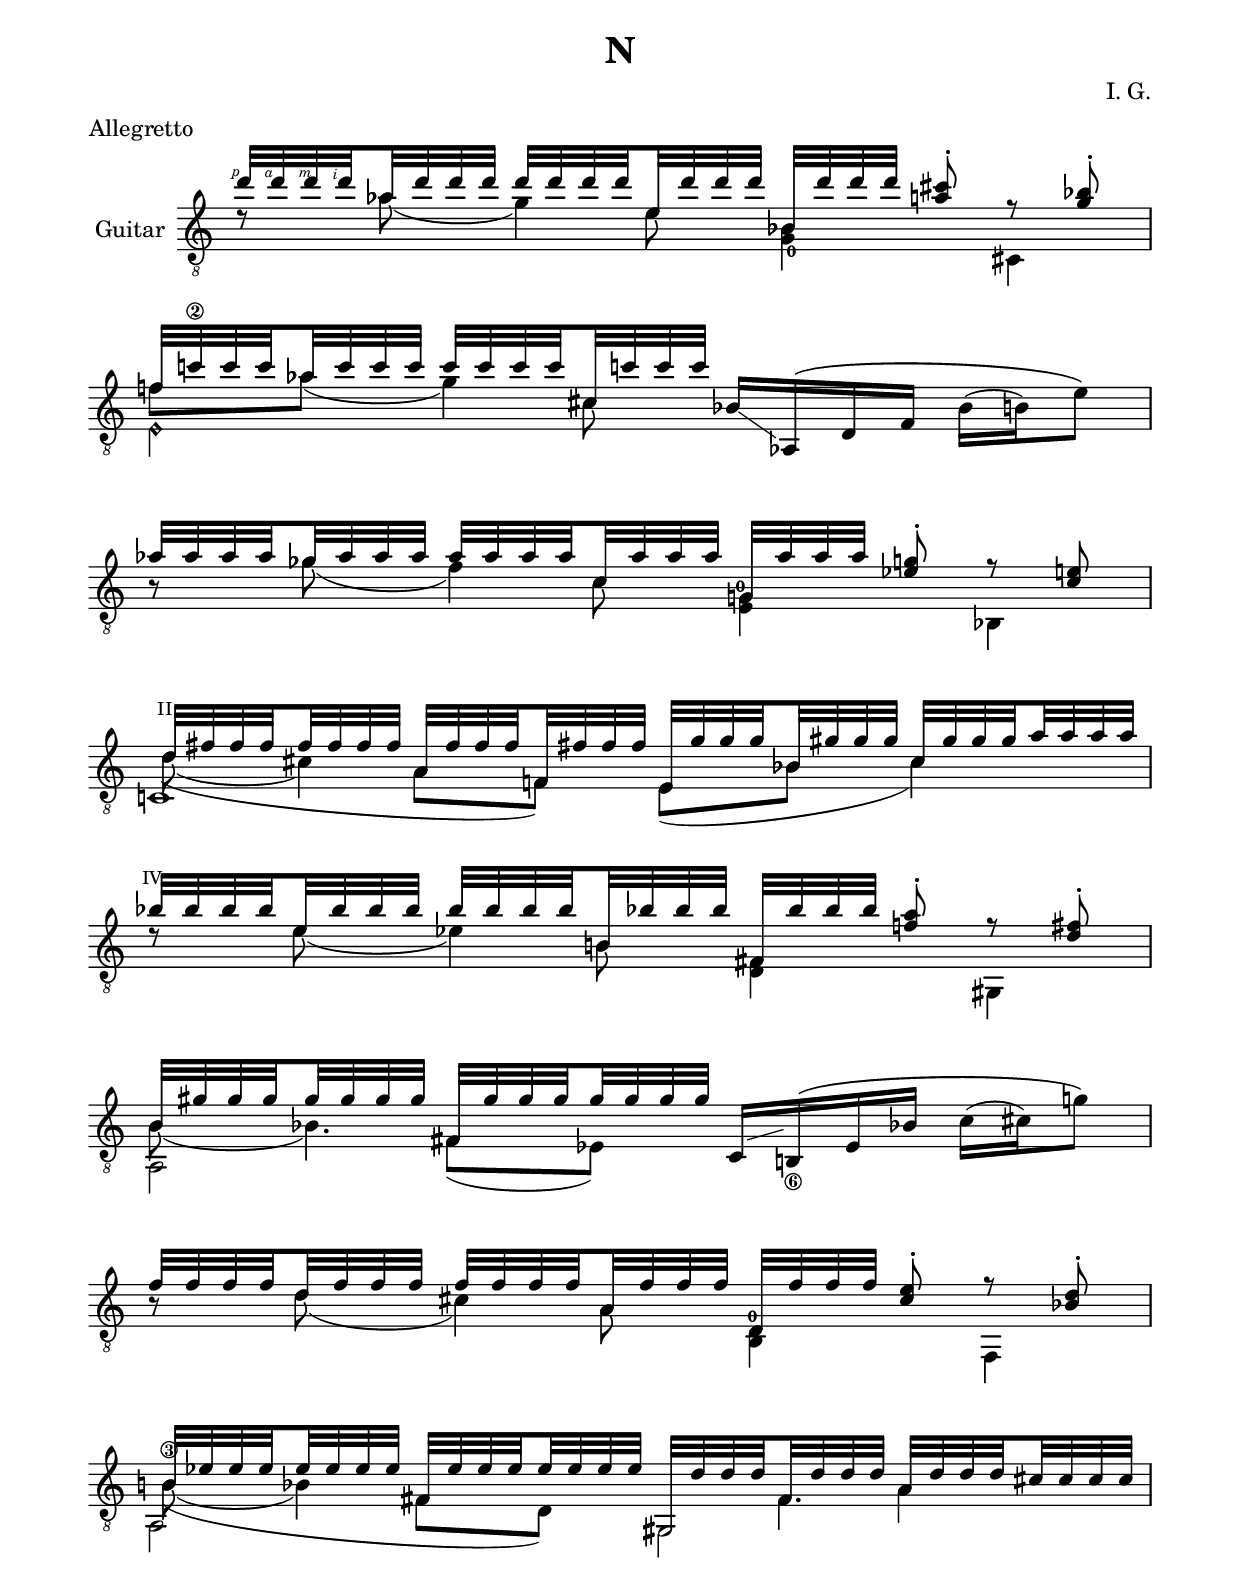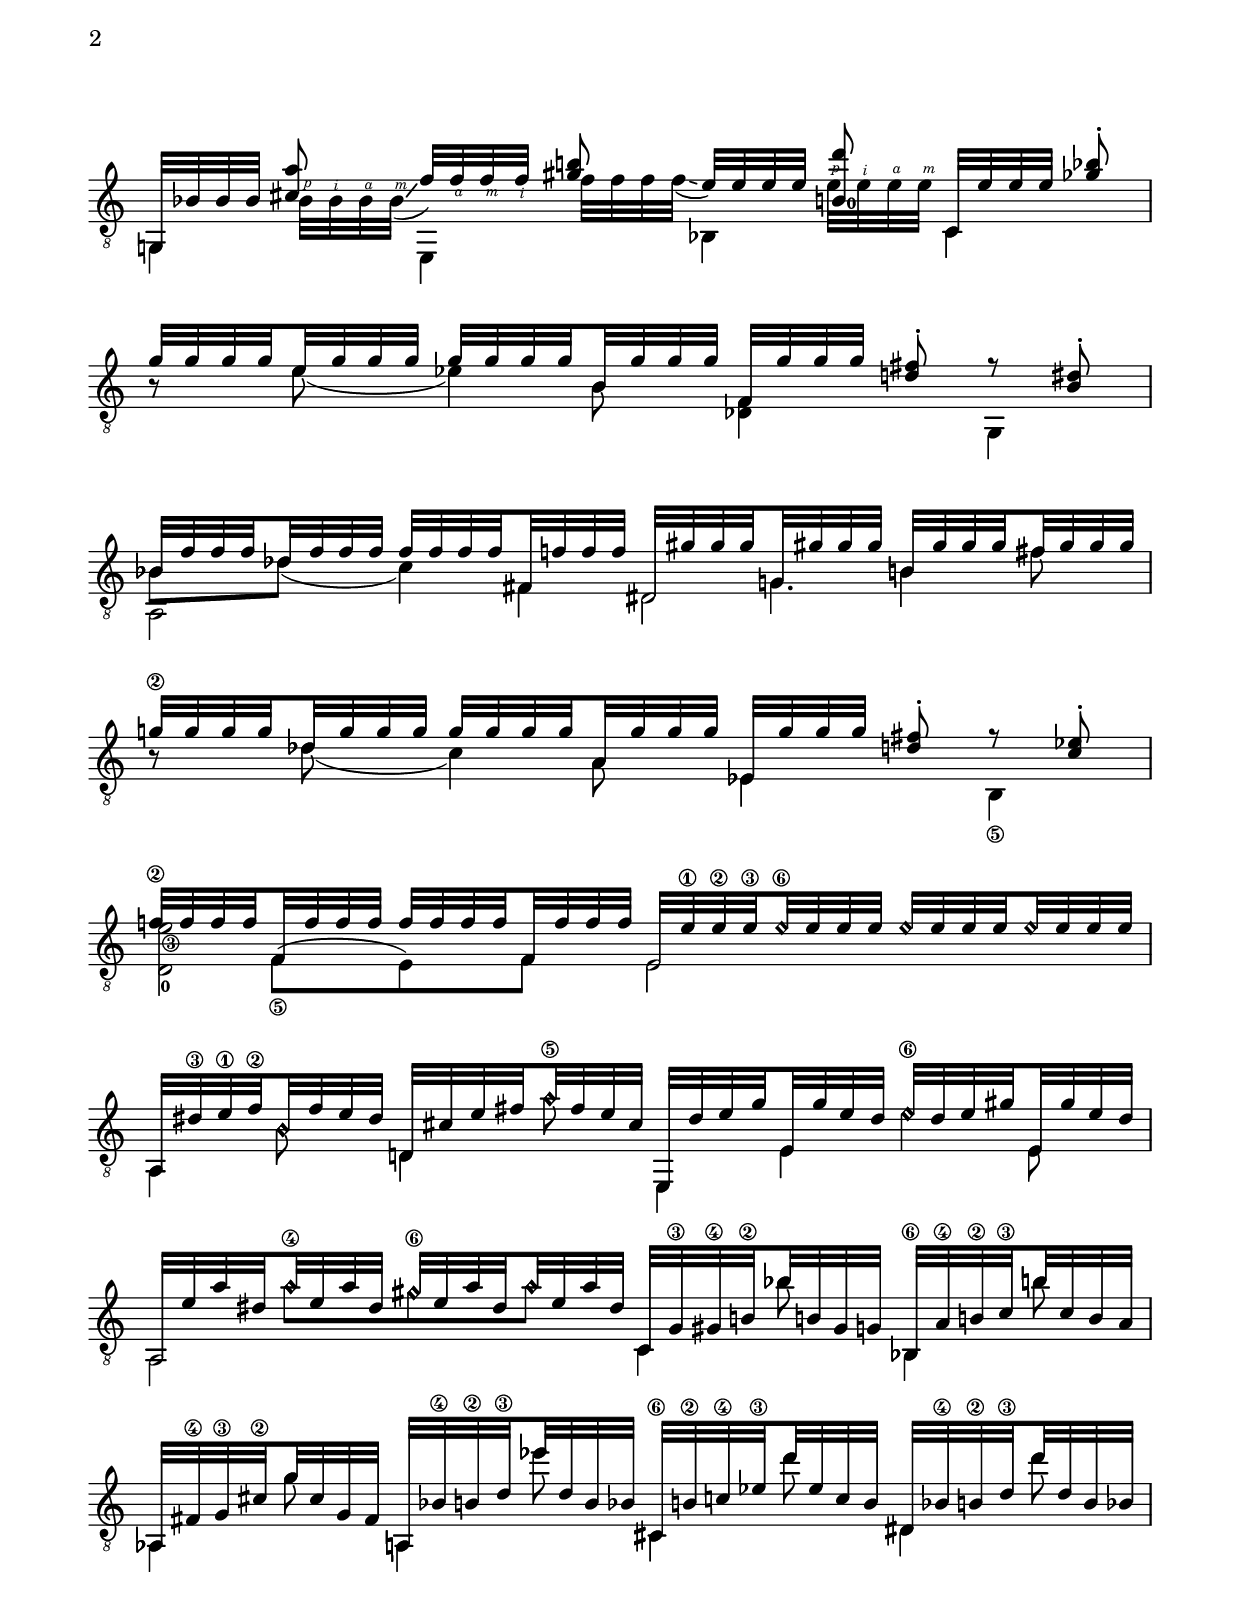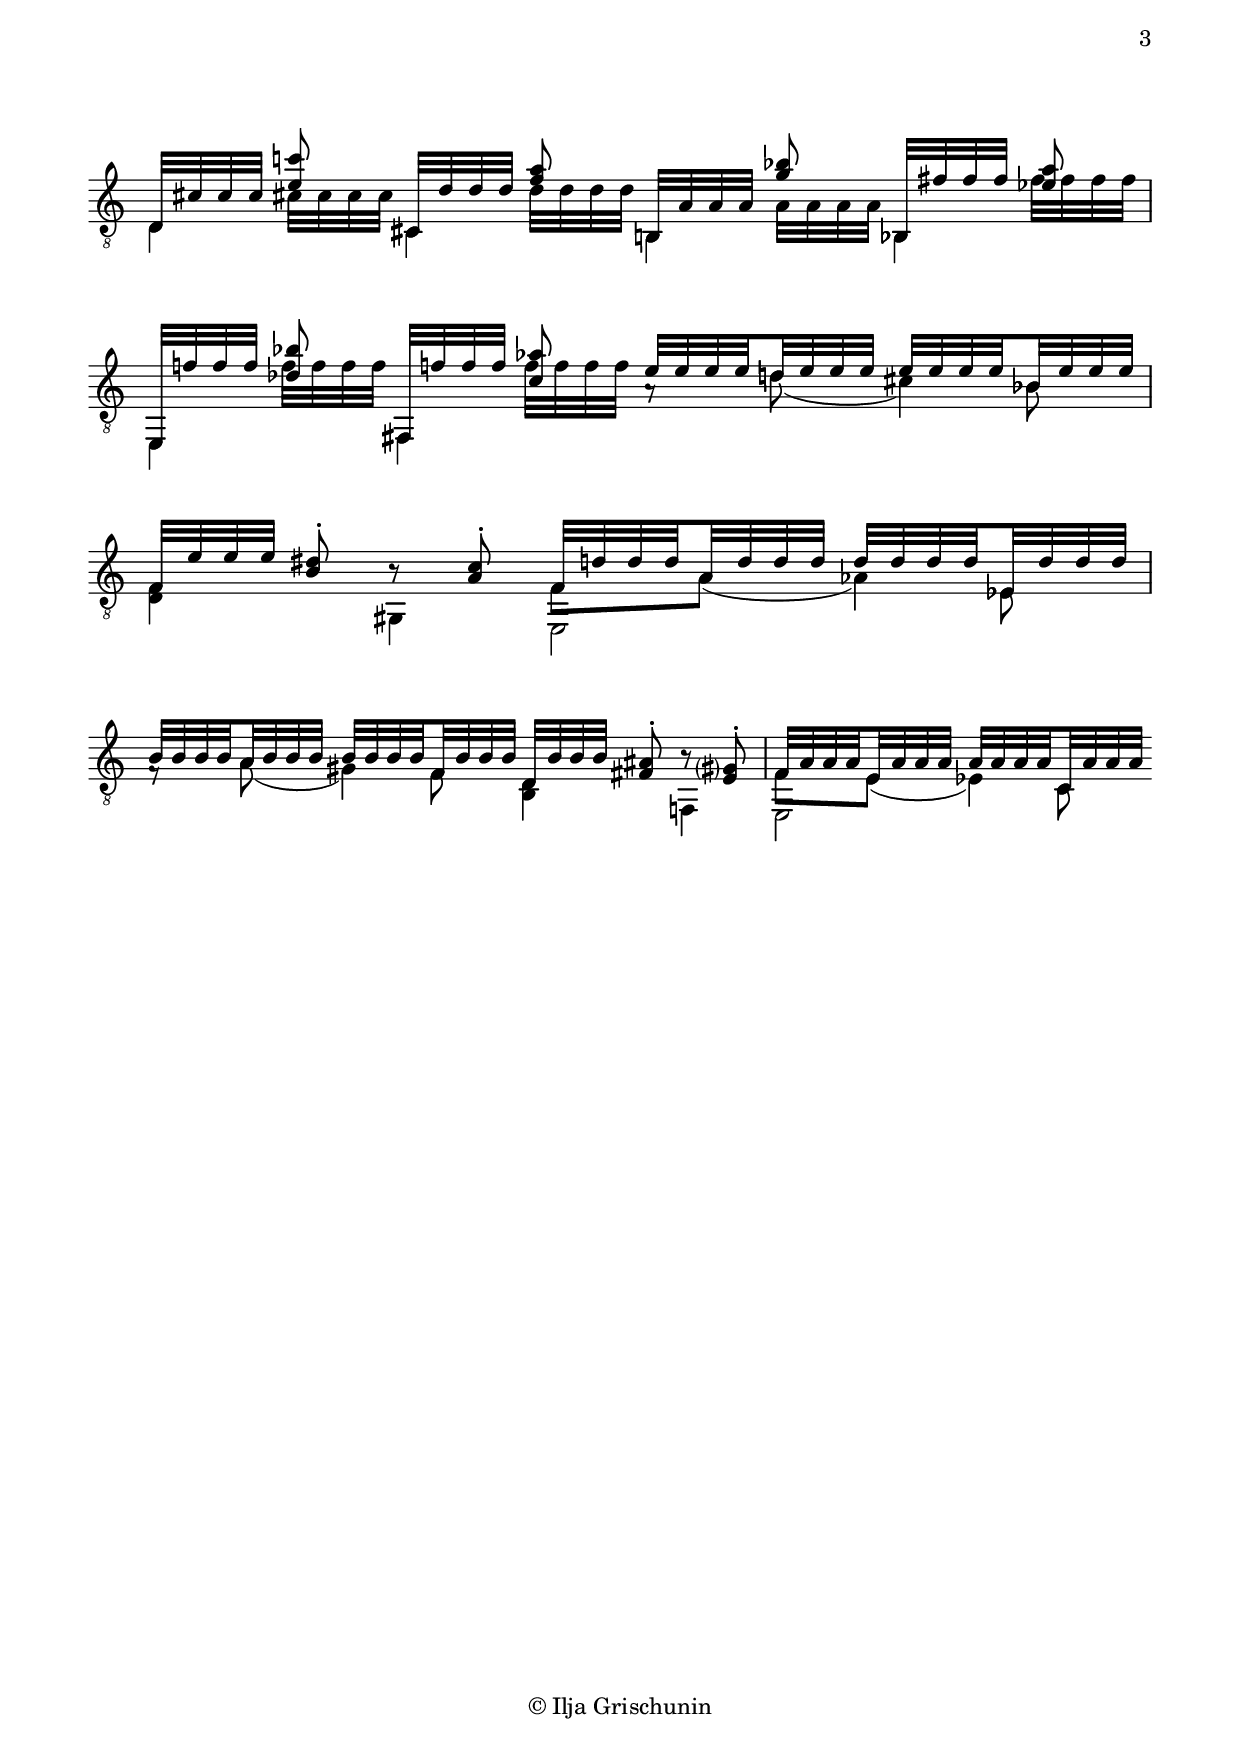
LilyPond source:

\version "2.19.15"

\language "deutsch"

\header {
  title = "N"
  meter = "Allegretto"
  composer = "I. G."
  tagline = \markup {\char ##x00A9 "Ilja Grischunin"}
}

\paper {
  #(set-paper-size "a4")
  top-markup-spacing.basic-distance = 5
  markup-system-spacing.basic-distance = 15
  top-system-spacing.basic-distance = 20
  system-system-spacing.basic-distance = 20
  score-system-spacing.basic-distance = 20
  last-bottom-spacing.basic-distance = 25

  %two-sided = ##t
  %inner-margin = 25
  %outer-margin = 15
  left-margin = 15
  right-margin = 15
}

\layout {
  \context {
    \Voice
    \override Glissando.thickness = #1.5
    \override Glissando.gap = #0.1
  }
  \context {
    \Score
    \remove "Bar_number_engraver"
  }
}
%%%%%%%%%%%%%%%%%%%%%%%%%%%%%%%%%%%%%%
#(define RH rightHandFinger)

xLV = #(define-music-function (parser location further) (number?) #{
  \once \override LaissezVibrerTie.X-extent = #'(0 . 0)
  \once \override LaissezVibrerTie.details.note-head-gap = #(/
                                                             further -2)
  \once \override LaissezVibrerTie.extra-offset = #(cons (/
                                                          further 2) 0)
         #})

stringNumberSpanner =
#(define-music-function (parser location StringNumber) (string?)
   #{
     \override TextSpanner.font-size = #-5
     \override TextSpanner.dash-fraction = #0.3
     \override TextSpanner.dash-period = #1.5
     \override TextSpanner.bound-details.right.arrow = ##t
     \override TextSpanner.arrow-width = #0.2
     \override TextSpanner.arrow-length = #0.7
     \override TextSpanner.bound-details.left.stencil-align-dir-y = #CENTER
     \override TextSpanner.bound-details.left.text = \markup { \circle \number #StringNumber }
   #})

stringNumSpan =
#(define-music-function (parser location StringNumber) (string?)
   #{
     \override TextSpanner.font-size = #-5
     \override TextSpanner.dash-fraction = #0.3
     \override TextSpanner.dash-period = #1.5
     %\override TextSpanner.bound-details.right.arrow = ##t
     %\override TextSpanner.arrow-width = #0.2
     %\override TextSpanner.arrow-length = #0.7
     \override TextSpanner.bound-details.left.stencil-align-dir-y = #CENTER
     \override TextSpanner.bound-details.left.text = \markup { \circle \number #StringNumber }
   #})

%%%%%%%%%%%%%%%%%%%%%%%%%%%%%%%%%%%%%%

global = {
  %\key d \major
  \time 4/4
  \override Staff.TimeSignature.stencil = ##f
}

ossia = \relative {
  \set Staff.fontSize = #-3
  \override Staff.StaffSymbol.staff-space = #(magstep -3)
  \override Staff.StaffSymbol.thickness = #(magstep -3)
  \global
  d''2~ d8 cis-. r b-. c!2 r
  \break
  as~ as8 g-. r e fis2 r
  \break
  b~ b8 a-. r fis-. as2 r
  \break
  f~ f8 e-. r d es2 d'4.( cis8)
  \break
  b4 f' e4. b'8 g2~ g8 fis-. r es-. f!2 as f e R1*2 r2 b4 h g es' d2
  cis4 d a fis' f2 e~ e8 dis-. r c-. d2 h~ h8 b-. r g-. a2 r
}

classicalGuitar = \relative {
  \global
  <<
    {
      \set subdivideBeams = ##t
      \set baseMoment = #(ly:make-moment 1/8)
      \set beatStructure = #'(2 2 2 2)
      \override StrokeFinger.extra-offset = #'(-2.3 . 0.8)
      d''32\RH #1 d\RH #4 d\RH #3 d\RH #2 as d d d d d d d e, d' d d
      b, d' d d <a cis>8-.\noBeam r <g b>-.
    }
    \\
    {
      d8\rest as'( g4)
      \once\override Fingering.extra-offset = #'(0.3 . 1)
      <g,_0 b>4 cis,
    }
    \\
    {
      \voiceTwo
      s4. e'8 s2
    }
  >>
  <<
    {
      f!32 c'!\2 c c as c c c c c c c cis, c'! c c
    }
    \\
    {
      f,8 as( g4)
    }
    \\
    {
      \voiceTwo
      s4. cis,8
    }
    \\
    {
      \voiceTwo
      e,4\harmonic s
    }
  >>
  b'16-\markup {
    \postscript #"1.2 2.2 moveto 3.6 -2.5 rlineto stroke"
  } as,\( d f b( h) e8\)
  <<
    {
      \set subdivideBeams = ##t
      \set baseMoment = #(ly:make-moment 1/8)
      \set beatStructure = #'(2 2 2 2)
      as32 as as as ges as as as as as as as c, as' as as
      g, as' as as <es g>8-.\noBeam r <c e>
    }
    \\
    {
      h8\rest ges'( f4)
      \once\override Fingering.extra-offset = #'(-0.5 . -3)
      <e, g!-0>4 b
    }
    \\
    {
      \voiceTwo
      s4. c'8 s2
    }
  >>
  <<
    {
      \override TextScript.font-size = -2
      \once\override TextScript.extra-offset = #'(-0.5 . -1.5)
      d32^"II" fis fis fis fis fis fis fis
      a, fis' fis fis f,! fis'! fis fis
      e, g' g g b, gis' gis gis cis, gis' gis gis a a a a
    }
    \\
    {
      d,8( cis4) s8
    }
    \\
    {
      \voiceTwo
      \hideNotes
      \shape #'((0.8 . 0.3) (0 . 0) (0 . 0) (0 . 0)) Slur
      d4(\unHideNotes a8 f) e( b' cis4)
    }
    \\
    {
      \voiceTwo
      c,!1
    }
  >>
  <<
    {
      \once\override TextScript.extra-offset = #'(-0.7 . -1.5)
      b''32^"IV" b b b e, b' b b b b b b h,! b'! b b
      fis, b' b b <f! a>8-.\noBeam r <d fis>-.
    }
    \\
    {
      d8\rest e( es4) <d, fis> gis,
    }
    \\
    {
      \voiceTwo
      s4. h'8 s2
    }
  >>
  <<
    {
      h32 gis' gis gis gis gis gis gis fis, gis' gis gis gis gis gis gis
    }
    \\
    {
      h,8( b4.)
    }
    \\
    {
      \voiceTwo
      s4 fis8( es)
    }
    \\
    {
      \voiceTwo
      a,2
    }
  >>
  c16-\markup {
    \postscript #"1.7 1.2 moveto 3.5 1 rlineto stroke"
  } h!_\6\( es b'! c( cis) g'8\)
  \break
  <<
    {
      \set subdivideBeams = ##t
      \set baseMoment = #(ly:make-moment 1/8)
      \set beatStructure = #'(2 2 2 2)
      f32 f f f d f f f f f f f a, f' f f
      d, f' f f <cis e>8-.\noBeam r <b d>-.
    }
    \\
    {
      h8\rest d( cis4)
      \once\override Fingering.extra-offset = #'(-0.3 . -4.2)
      <h, d-0> f
    }
    \\
    {
      \voiceTwo
      s4. a'8 s2
    }
  >>
  \mergeDifferentlyHeadedOn
  \mergeDifferentlyDottedOn
  <<
    {
      h32 es es es es es es es fis, es' es es es es es es
      gis,, d'' d d fis, d' d d a d d d cis cis cis cis
    }
    \\
    {
      h!8\3( b4) s8 s4 a
    }
    \\
    {
      \voiceTwo
      \hideNotes
      \shape #'((1 . 0.8) (0 . 0) (0 . 0) (0 . 0)) Slur
      h4(\unHideNotes fis8 d) s8 fis4.
    }
    \\
    {
      \voiceTwo
      a,2 gis
    }
  >>
  <<
    {
      s8 <cis' a'> s <gis' h!> s
      \once\override Fingering.extra-offset = #'(1.2 . 2.9)
      <h,!_0 d'>
    }
    \\
    {
      \voiceOne
      g,32[ b' b b]
      \voiceTwo
      \override StrokeFinger.extra-offset = #'(-1.3 . 1.5)
      b\RH #1 b\RH #2 b\RH #4 b\RH #3 (\glissando
      \voiceOne
      \override StrokeFinger.extra-offset = #'(-1.3 . -1.2)
      f')[ f\RH #4 f\RH #3 f\RH #2 ]
      \voiceTwo
      f f f f(\glissando
      \voiceOne
      e)[ e e e]
      \voiceTwo
      \override StrokeFinger.extra-offset = #'(-1.3 . 1.5)
      e\RH #1 e\RH #2 e\RH #4 e\RH #3
    }
    \\
    {
      \voiceTwo
      g,,!4 e b'
    }
  >>
  <<
    {
      c32 e' e e <ges b>8-.\noBeam
    }
    \\
    {
      c,,4
    }
  >>
  <<
    {
      g''32 g g g e g g g g g g g h, g' g g
      f, g' g g <d! fis>8-.\noBeam r <h dis>-.
    }
    \\
    {
      h8\rest e( es4) <des, f> g,
    }
    \\
    {
      \voiceTwo
      s4. h'8 s2
    }
  >>
  <<
    {
      b32 f' f f des f f f f f f f fis, f'! f f
      dis, gis' gis gis g,! gis'! gis gis h, gis' gis gis fis gis gis gis
    }
    \\
    {
      s2. s8 fis
    }
    \\
    {
      \voiceTwo
      b,8 des( c4) s h
    }
    \\
    {
      \voiceTwo
      s4. fis4 g4.
    }
    \\
    {
      \voiceTwo
      a,2 dis
    }
  >>
  <<
    {
      g'!32\2 g g g des g g g g g g g a, g' g g
      es, g' g g <d fis>8-.\noBeam r <c es>-.
    }
    \\
    {
      h8\rest des( c4) es, h_\5
    }
    \\
    {
      \voiceTwo
      s4. a'8 s2
    }
  >>
  <<
    {
      f'!32\2 f f f f, f' f f f f f f f, f' f f
      e, e'\1 e\2 e\3 e\harmonic\6 e e e e\harmonic e e e e\harmonic e e e
    }
    \\
    {
      s8 f,^(_\5 e) f
    }
    \\
    {
      \voiceTwo
      \once\override NoteColumn.force-hshift = #0.2
      \once\override StringNumber.extra-offset = #'(0.5 . -3.3)
      <d_0 e'\3>2 e2
    }
  >>
  <<
    {
      a,32 dis'\3 e\1 f\2 h,\harmonic f'  e dis d,! cis' e fis a\harmonic\5 fis e cis
      e,, dis'' e g e, g' e dis e\harmonic\6 dis e gis e, gis' e dis
      a, e'' a dis, a'\harmonic\4 e a dis, gis\harmonic\6 e a dis, a'\harmonic e a dis,
    }
    \\
    {
      s8 h\harmonic s a'\harmonic s e,4 e8
      s a'\harmonic gis\harmonic a\harmonic
    }
    \\
    {
      \voiceTwo
      a,,4 d e, e''\harmonic a,,2
    }
  >>
  <<
    {
      \override Fingering.staff-padding = #'()
      c32 g'\3 gis\4 h!\2 b' h,! gis g b,\6 a'\4 h!\2 c\3 h' c, h a
      as, fis'\4 g\3 cis\2 g' cis, g fis a, b'\4 h\2 d\3 es' d, h b
      cis,\6 h'\2 c!\4 es\3 d' es, c h dis, b'\4 h\2 d\3 d' d, h b
      %d, b' h es cis' es, h b cis, h'\2 c!\4 es\3 d' es, c h
    }
    \\
    {
      s8 b' s h s g s es' s d s d 
      %cis s d s a s fis' s f!
    }
    \\
    {
      \voiceTwo
      c,,4 b as a cis dis 
      %d cis h b e
    }
  >>
  <<
    {
      s8 <e' c'!> s <f a> s <g b> s <es a> s <des b'> s <c as'>
    }
    \\
    {
      \voiceOne
      d,32[ cis' cis cis]
      \voiceTwo
      cis! cis cis cis
      \voiceOne
      cis,[ d' d d]
      \voiceTwo
      d d d d
      \voiceOne
      h,[ a' a a]
      \voiceTwo
      a a a a
      \voiceOne
      b,[ fis'' fis fis]
      \voiceTwo
      fis fis fis fis
      \voiceOne
      e,,[ f''! f f]
      \voiceTwo
      f f f f
      \voiceOne
      fis,,[ f''! f f]
      \voiceTwo
      f f f f
    }
    \\
    {
      \voiceTwo
      d,4 cis h! b e, fis!
    }
  >>
  <<
    {
      \set subdivideBeams = ##t
      \set baseMoment = #(ly:make-moment 1/8)
      \set beatStructure = #'(2 2 2 2)
      e''32 e e e d e e e e e e e b e e e
      f, e' e e <h dis>8-.\noBeam h\rest <a c>-.
    }
    \\
    {
      a8\rest d( cis4) <d, f> gis,
    }
    \\
    {
      \voiceTwo
      s4. b'8 s2
    }
  >>
  <<
    {
      f32 d' d d a d d d d d d d es, d' d d
    }
    \\
    {
      f,8 a( as4)
    }
    \\
    {
      \voiceTwo
      s4. es8
    }
    \\
    {
      \voiceTwo
      e,2
    }
  >>
  <<
    {
      h''32 h h h a h h h h h h h f h h h
      d, h' h h <fis ais>8-.\noBeam h\rest <e, gis?>-.
    }
    \\
    {
      f8\rest a( gis4) <h, d> f!
    }
    \\
    {
      \voiceTwo
      s4. f'8 s2
    }
  >>
  <<
    {
      f32 a a a e a a a a a a a c, a' a a
    }
    \\
    {
      f8 e( es4)
    }
    \\
    {
      \voiceTwo
      s4. c8
    }
    \\
    {
      \voiceTwo
      e,2
    }
  >>
}

%%%%%%%%%%%%%%%%%%%%%%%%%%%%%%%%%%%%%%
\score {
  \new StaffGroup<<

    %\new Staff \ossia

    \new Staff \with {
      instrumentName = "Guitar"
    }
    {
      \clef "treble_8" \classicalGuitar
    }

  >>
}
